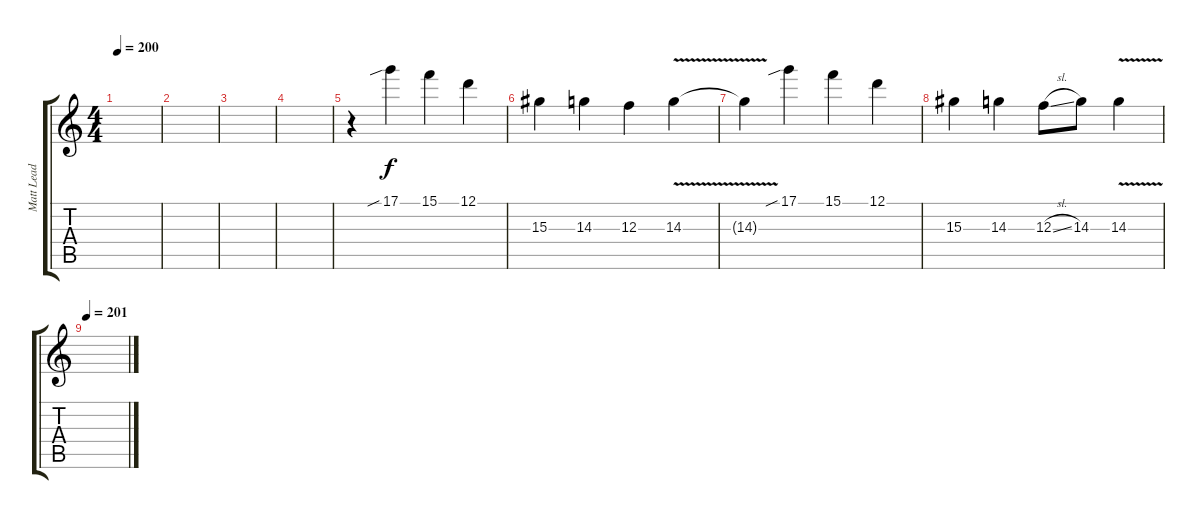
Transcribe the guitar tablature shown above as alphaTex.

\track ("Matt Lead" "Matt Lead") {instrument distortionguitar}
\staff {score tabs}
\tuning (D4 A3 F3 C3 G2 C2) {hide}
\ts (4 4)
\tempo 200
\clef g2
\ks c
|
|
|
|
r.4 17.1{sib}.4 15.1.4 12.1.4 |
15.3.4 14.3.4 12.3.4 14.3{v}.4 |
14.3{t}.4 17.1{sib}.4 15.1.4 12.1.4 |
15.3.4 14.3.4 12.3{sl}.8 14.3.8 14.3{v}.4 |
\tempo 200
\tempo 201
